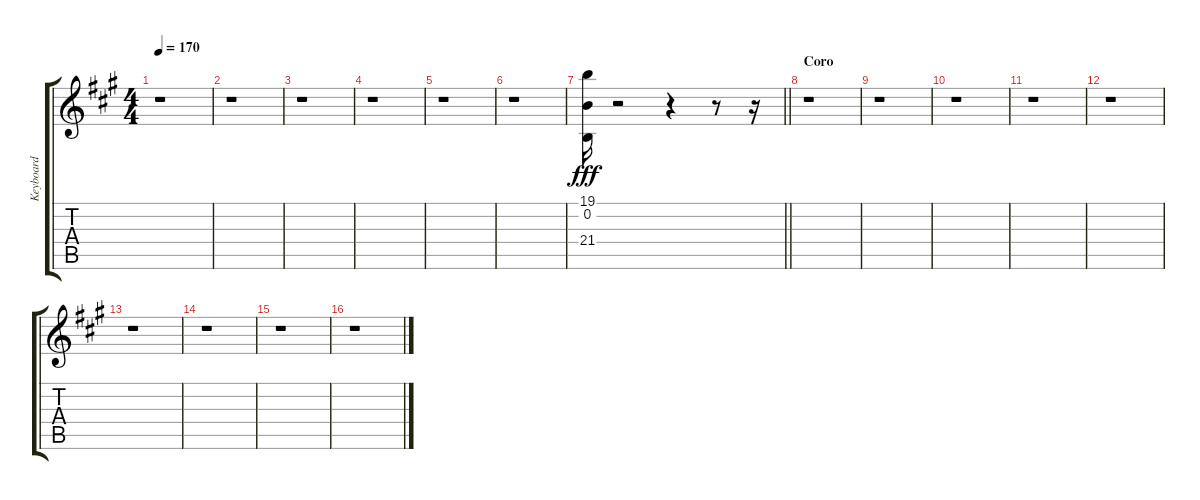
\track ("Keyboard" "Keyboard") {instrument lead2sawtooth}
\staff {score tabs}
\tuning (E4 B3 G3 D3 A2 E2) {hide}
\ts (4 4)
\tempo 170
\clef g2
\ks a
r.1{dy f} |
r.1 |
r.1 |
r.1 |
r.1 |
r.1 |
\barLineRight lightlight
(19.1 0.2 21.4).16{dy fff} r.2 r.4 r.8 r.16 |
\section ("" "Coro")
r.1 |
r.1 |
r.1 |
r.1 |
r.1 |
r.1 |
r.1 |
r.1 |
r.1
